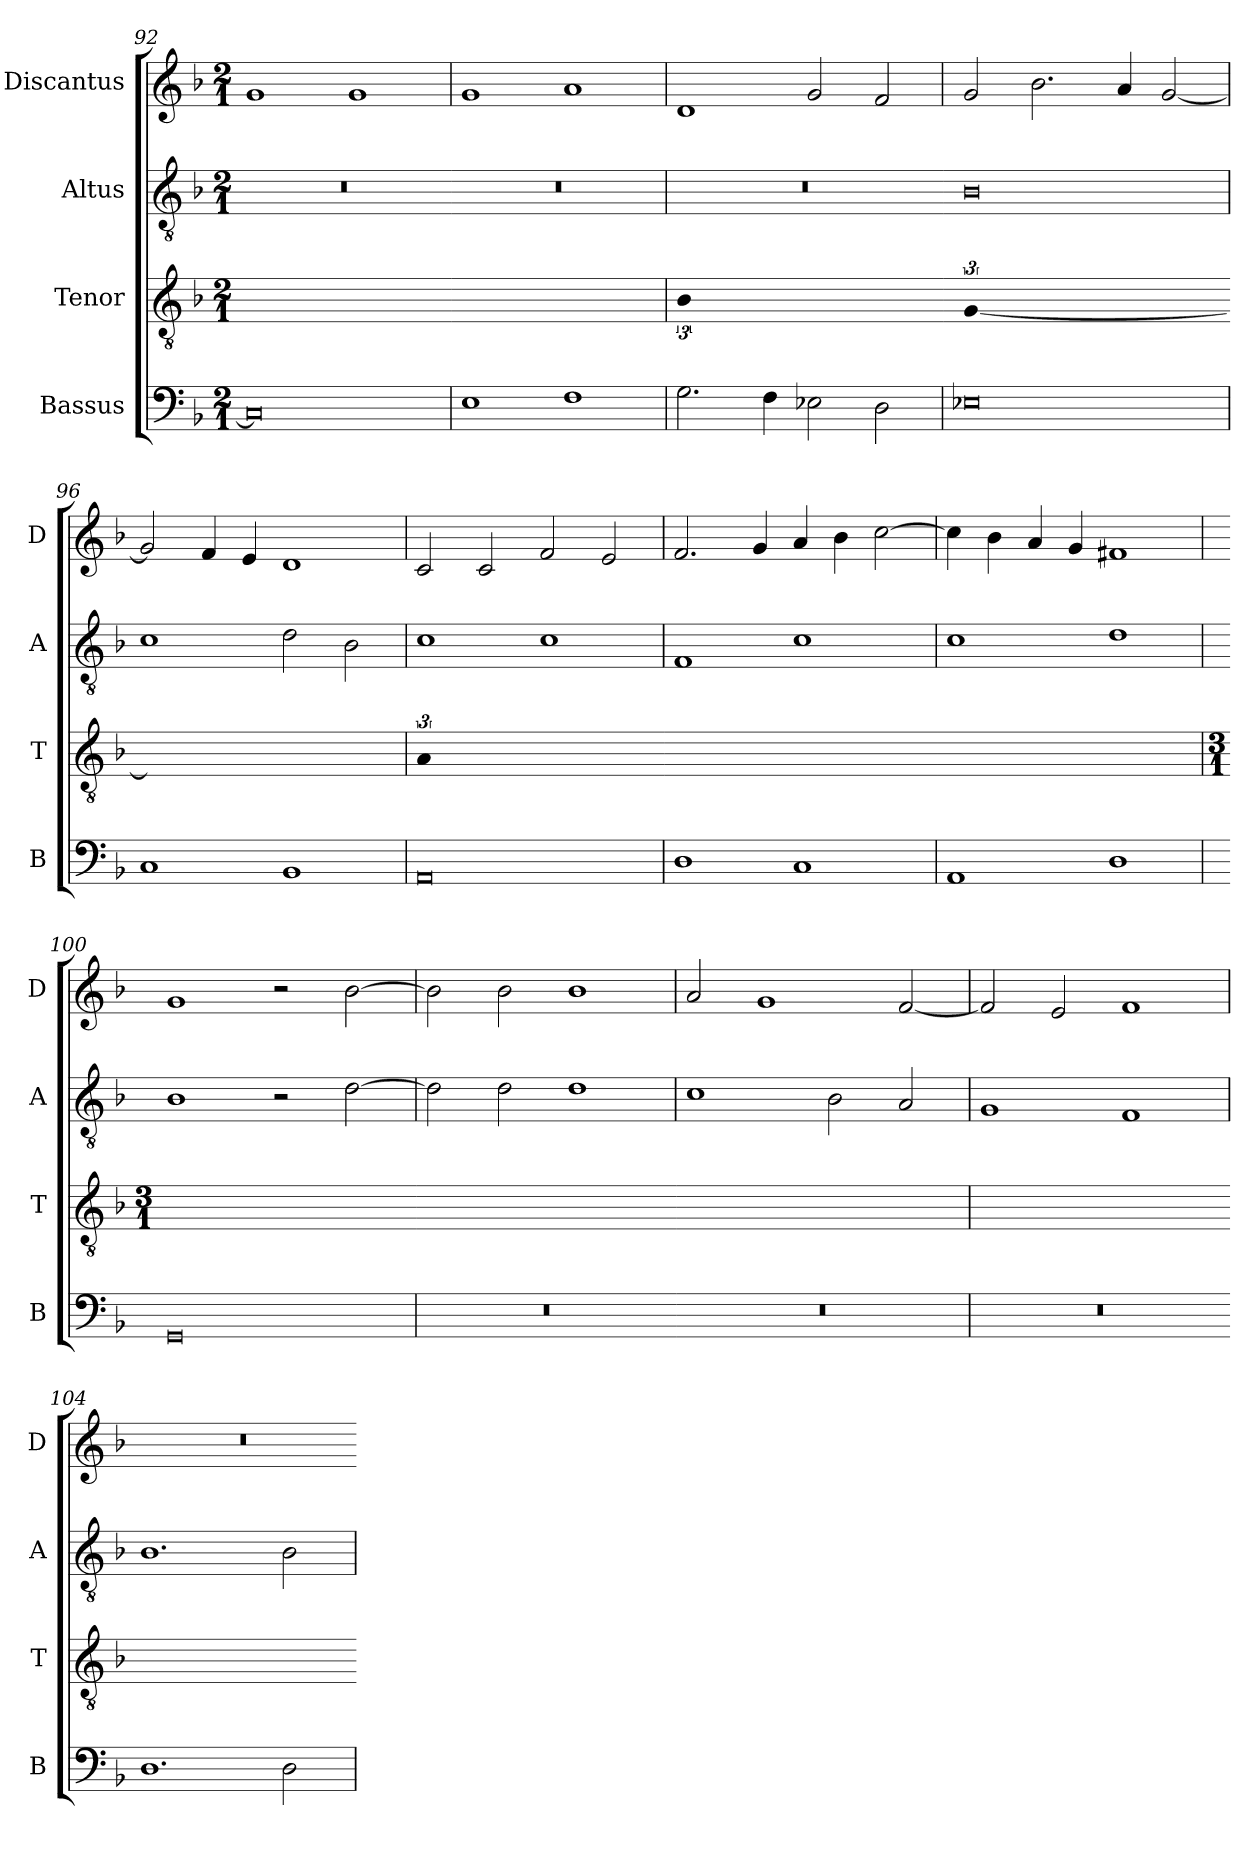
**kern	**kern	**kern	**kern
*part4	*part3	*part2	*part1
*staff4	*staff3	*staff2	*staff1
*I"Bassus	*I"Tenor	*I"Altus	*I"Discantus
*I'B	*I'T	*I'A	*I'D
*clefF4	*clefGv2	*clefGv2	*clefG2
*k[b-]	*k[b-]	*k[b-]	*k[b-]
*M2/1	*M2/1	*M2/1	*M2/1
=92	=92	=92	=92
!	!LO:N:vis=2	!	!
0C]	3%4.cyy_	0r	1g
.	.	.	1g
=93	=93-	=93	=93
!	!LO:N:vis=2	!	!
1E	3%4.cyy]	0r	1g
1F	.	.	1a
=94	=94	=94	=94
!	!LO:N:vis=2	!	!
2.G\	3%4.B-	0r	1d
4F\	.	.	.
2E-X\	.	.	2g/
2D\	.	.	2f/
=95	=95-	=95	=95
!	!LO:N:vis=2	!	!
0E-X	[3%4.G	0B-	2g/
.	.	.	2.b-\
.	.	.	4a/
.	.	.	[2g/
=96	=96-	=96	=96
!	!LO:N:vis=2	!	!
1C	3%4.Gyy]	1c	2g/]
.	.	.	4f/
.	.	.	4e/
1BB-	.	2d\	1d
.	.	2B-\	.
=97	=97	=97	=97
!	!LO:N:vis=2	!	!
0AA	[y3%4.A	1c	2c/
.	.	.	2c/
.	.	1c	2f/
.	.	.	2e/
=98	=98-	=98	=98
!	!LO:N:vis=2	!	!
1D	3%4.Ayy_	1F	2.f/
.	.	.	4g/
1C	.	1c	4a/
.	.	.	4b-\
.	.	.	[2cc\
=99	=99-	=99	=99
!	!LO:N:vis=2	!	!
1AA	3%4.Ayy]	1c	4cc\]
.	.	.	4b-\
.	.	.	4a/
.	.	.	4g/
1D	.	1d	1f#X
=100	=100	=100	=100
*	*M3/1	*	*
!	!LO:N:vis=1	!	!
0GG	0r	1B-	1g
.	.	2r	2r
.	.	[2d\	[2b-\
=101	=101-	=101	=101
!	!LO:N:vis=1	!	!
0r	0r	2d\]	2b-\]
.	.	2d\	2b-\
.	.	1d	1b-
=102	=102-	=102	=102
!	!LO:N:vis=1	!	!
0r	0r	1c	2a/
.	.	.	1g
.	.	2B-\	.
.	.	2A/	[2f/
=103	=103	=103	=103
!	!LO:N:vis=1	!	!
0r	0r	1G	2f/]
.	.	.	2e/
.	.	1F	1f
=104	=104-	=104	=104
!	!LO:N:vis=1	!	!
1.D	0r	1.B-	0r
2D\	.	2B-\	.
=	=-	=	=
*-	*-	*-	*-
